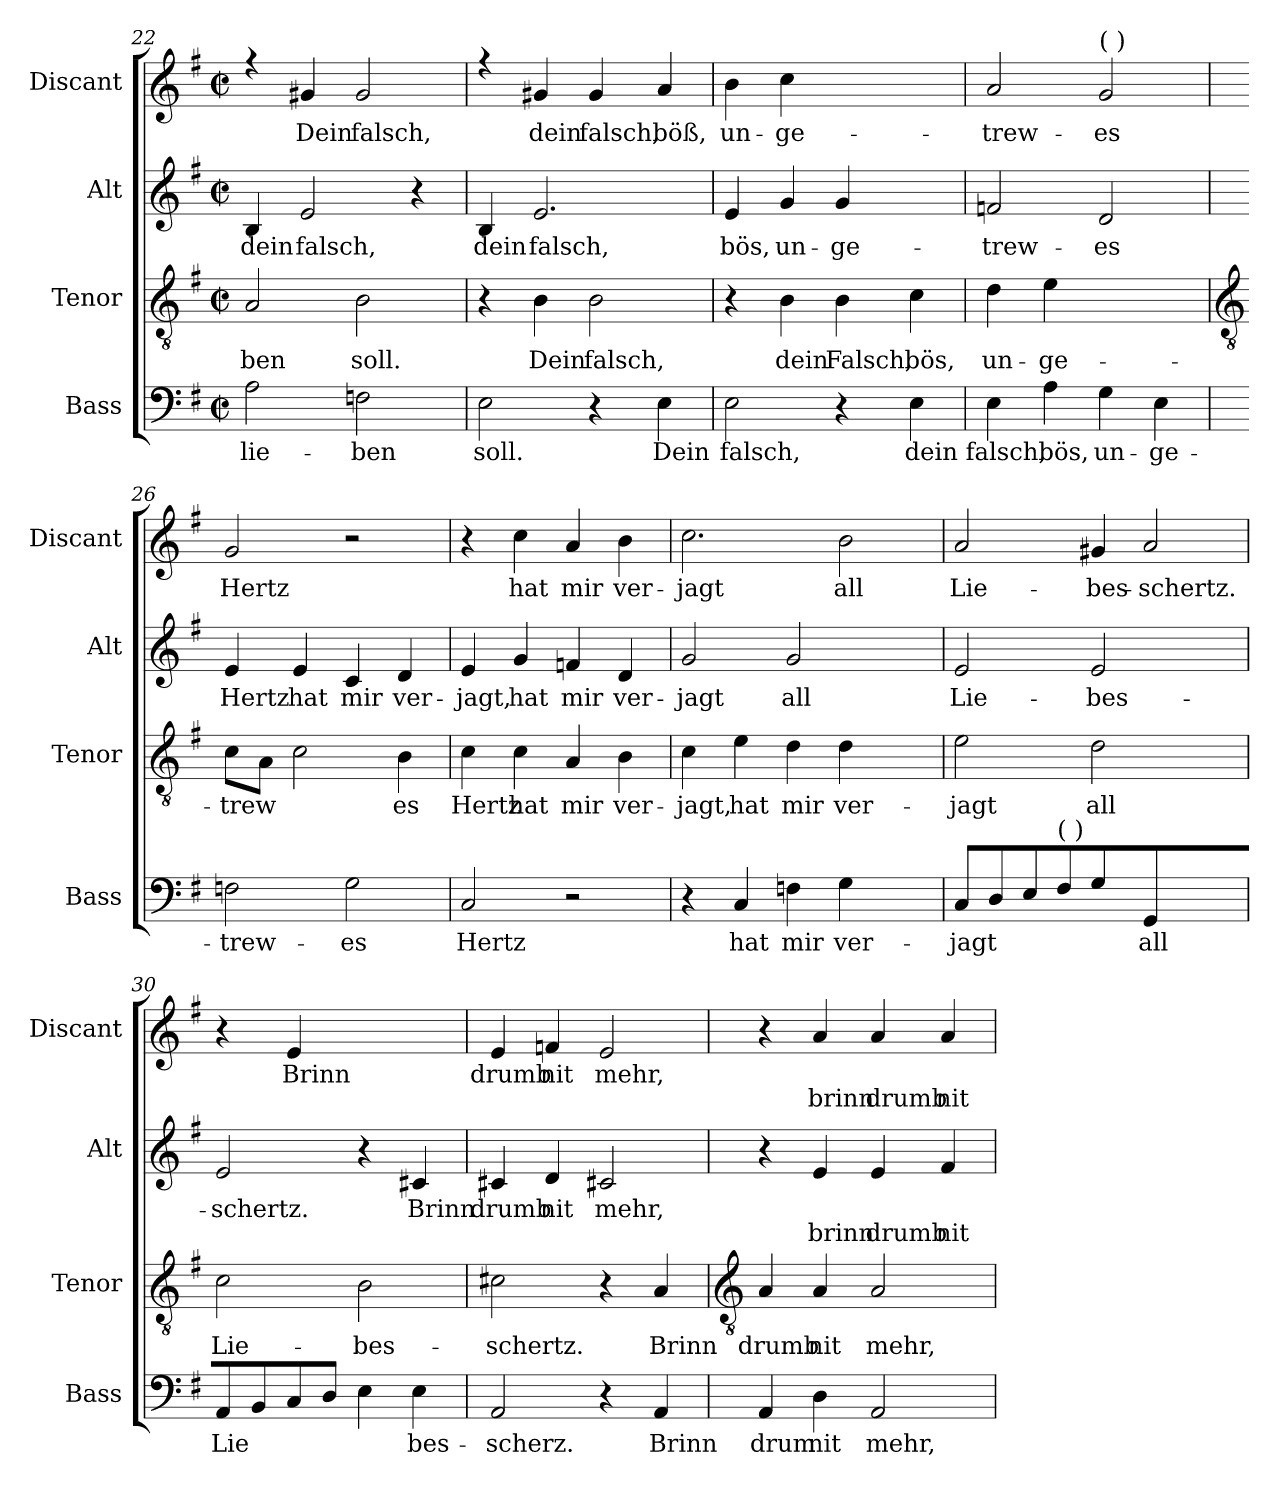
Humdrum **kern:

**kern	**text	**kern	**text	**kern	**text	**text	**kern	**text	**text
*part4	*part4	*part3	*part3	*part2	*part2	*part2	*part1	*part1	*part1
*staff4	*staff4	*staff3	*staff3	*staff2	*staff2	*staff2	*staff1	*staff1	*staff1
*I"Bass	*	*I"Tenor	*	*I"Alt	*	*	*I"Discant	*	*
*I'Bass	*	*I'Tenor	*	*I'Alt	*	*	*I'Discant	*	*
*clefF4	*	*clefGv2	*	*clefG2	*	*	*clefG2	*	*
*k[f#]	*	*k[f#]	*	*k[f#]	*	*	*k[f#]	*	*
*G:	*	*G:	*	*G:	*	*	*G:	*	*
*M2/2	*	*M2/2	*	*M2/2	*	*	*M2/2	*	*
*met(c|)	*	*met(c|)	*	*met(c|)	*	*	*met(c|)	*	*
=22	=22	=22	=22	=22	=22	=22	=22	=22	=22
!	!LO:LY:b	!	!LO:LY:b	!	!LO:LY:b	!	!	!	!
*	*	*	*	*	*	*	*^	*	*
2A	lie-	2A	-ben	4B	dein	.	4r	1ryy	.	.
!	!	!	!	!	!LO:LY:b	!	!	!	!LO:LY:b	!
.	.	.	.	2e	falsch,	.	4g#X	.	Dein	.
!	!LO:LY:b	!	!LO:LY:b	!	!	!	!	!	!LO:LY:b	!
2Fn	-ben	2B	soll.	.	.	.	2g#	.	falsch,	.
.	.	.	.	4r	.	.	.	.	.	.
=23	=23	=23	=23	=23	=23	=23	=23	=23	=23	=23
!	!LO:LY:b	!	!	!	!LO:LY:b	!	!	!	!	!
2E	soll.	4r	.	4B	dein	.	4r	1ryy	.	.
!	!	!	!LO:LY:b	!	!LO:LY:b	!	!	!	!LO:LY:b	!
.	.	4B	Dein	2.e	falsch,	.	4g#X	.	dein	.
!	!	!	!LO:LY:b	!	!	!	!	!	!LO:LY:b	!
4r	.	2B	falsch,	.	.	.	4g#	.	falsch,	.
!	!LO:LY:b	!	!	!	!	!	!	!	!LO:LY:b	!
4E	Dein	.	.	.	.	.	4a	.	böß,	.
=24	=24	=24	=24	=24	=24	=24	=24	=24	=24	=24
!	!LO:LY:b	!	!	!	!LO:LY:b	!	!	!	!LO:LY:b	!
2E	falsch,	4r	.	4e	bös,	.	4b	2ryy	un-	.
!	!	!	!LO:LY:b	!	!LO:LY:b	!	!	!	!LO:LY:b	!
.	.	4B	dein	4g	un-	.	4cc	.	-ge-	.
!	!	!	!LO:LY:b	!	!LO:LY:b	!	!	!	!	!
4r	.	4B	Falsch,	4g	-ge-	.	2ryy	2ryy	.	.
!	!LO:LY:b	!	!LO:LY:b	!	!	!	!	!	!	!
4E	dein	4c	bös,	4ryy	.	.	.	.	.	.
*	*	*	*	*	*	*	*v	*v	*	*
!!LO:LB:g=z
=25	=25	=25	=25	=25	=25	=25	=25	=25	=25
!	!LO:LY:b	!	!LO:LY:b	!	!LO:LY:b	!	!	!LO:LY:b	!
4E	falsch,	4d	un-	2fn	-trew-	.	2a	-trew-	.
!	!LO:LY:b	!	!LO:LY:b	!	!	!	!	!	!
4A	bös,	4e	-ge-	.	.	.	.	.	.
!	!	!	!	!	!	!	!LO:TX:a:t=(  )	!	!
!	!LO:LY:b	!	!	!	!LO:LY:b	!	!	!LO:LY:b	!
4G	un-	2ryy	.	2d	-es	.	2g	-es	.
!	!LO:LY:b	!	!	!	!	!	!	!	!
4E	-ge-	.	.	.	.	.	.	.	.
!!LO:LB:g=z
=26	=26	=26	=26	=26	=26	=26	=26	=26	=26
*	*	*clefGv2	*	*	*	*	*	*	*
!	!LO:LY:b	!	!LO:LY:b	!	!LO:LY:b	!	!	!LO:LY:b	!
2Fn	-trew-	8cL	-trew	4e	Hertz	.	2g	Hertz	.
.	.	8AJ	.	.	.	.	.	.	.
!	!	!	!	!	!LO:LY:b	!	!	!	!
.	.	2c	.	4e	hat	.	.	.	.
!	!LO:LY:b	!	!	!	!LO:LY:b	!	!	!	!
2G	-es	.	.	4c	mir	.	2r	.	.
!	!	!	!LO:LY:b	!	!LO:LY:b	!	!	!	!
.	.	4B	es	4d	ver-	.	.	.	.
=27	=27	=27	=27	=27	=27	=27	=27	=27	=27
!	!LO:LY:b	!	!LO:LY:b	!	!LO:LY:b	!	!	!	!
2C	Hertz	4c	Hertz	4e	-jagt,	.	4r	.	.
!	!	!	!LO:LY:b	!	!LO:LY:b	!	!	!LO:LY:b	!
.	.	4c	hat	4g	hat	.	4cc	hat	.
!	!	!	!LO:LY:b	!	!LO:LY:b	!	!	!LO:LY:b	!
2r	.	4A	mir	4fn	mir	.	4a	mir	.
!	!	!	!LO:LY:b	!	!LO:LY:b	!	!	!LO:LY:b	!
.	.	4B	ver-	4d	ver-	.	4b	ver-	.
=28	=28	=28	=28	=28	=28	=28	=28	=28	=28
!	!	!	!LO:LY:b	!	!LO:LY:b	!	!	!LO:LY:b	!
4r	.	4c	-jagt,	2g	-jagt	.	2.cc	-jagt	.
!	!LO:LY:b	!	!LO:LY:b	!	!	!	!	!	!
4C	hat	4e	hat	.	.	.	.	.	.
!	!LO:LY:b	!	!LO:LY:b	!	!LO:LY:b	!	!	!	!
4Fn	mir	4d	mir	2g	all	.	.	.	.
!	!LO:LY:b	!	!LO:LY:b	!	!	!	!	!LO:LY:b	!
4G	ver-	4d	ver-	.	.	.	2b	all	.
4ryy	.	4ryy	.	4ryy	.	.	.	.	.
=29	=29	=29	=29	=29	=29	=29	=29	=29	=29
!	!LO:LY:b	!	!LO:LY:b	!	!LO:LY:b	!	!	!LO:LY:b	!
8CL	-jagt	2e	-jagt	2e	Lie-	.	2a	Lie-	.
8D	.	.	.	.	.	.	.	.	.
8E	.	.	.	.	.	.	.	.	.
!LO:TX:a:t=(  )	!	!	!	!	!	!	!	!	!
8F#	.	.	.	.	.	.	.	.	.
!	!	!	!LO:LY:b	!	!LO:LY:b	!	!	!LO:LY:b	!
4G	.	2d	all	2e	-bes-	.	4g#X	-bes-	.
!	!LO:LY:b	!	!	!	!	!	!	!LO:LY:b	!
4GG	all	.	.	.	.	.	2a	-schertz.	.
4ryy	.	4ryy	.	4ryy	.	.	.	.	.
=30	=30	=30	=30	=30	=30	=30	=30	=30	=30
!	!LO:LY:b	!	!LO:LY:b	!	!LO:LY:b	!	!	!	!
8AA	Lie	2c	Lie-	2e	-schertz.	.	4r	.	.
8BB	.	.	.	.	.	.	.	.	.
!	!	!	!	!	!	!	!	!LO:LY:b	!
8C	.	.	.	.	.	.	4e	Brinn	.
8DJ	.	.	.	.	.	.	.	.	.
!	!	!	!LO:LY:b	!	!	!	!	!	!
4E	.	2B	-bes-	4r	.	.	2ryy	.	.
!	!LO:LY:b	!	!	!	!LO:LY:b	!	!	!	!
4E	bes-	.	.	4c#X	Brinn	.	.	.	.
!!LO:LB:g=z
=31	=31	=31	=31	=31	=31	=31	=31	=31	=31
!	!LO:LY:b	!	!LO:LY:b	!	!LO:LY:b	!	!	!LO:LY:b	!
2AA	-scherz.	2c#X	-schertz.	4c#	drumb	.	4e	drumb	.
!	!	!	!	!	!LO:LY:b	!	!	!LO:LY:b	!
.	.	.	.	4d	nit	.	4fn	nit	.
!	!	!	!	!	!LO:LY:b	!	!	!LO:LY:b	!
4r	.	4r	.	2c#X	mehr,	.	2e	mehr,	.
!	!LO:LY:b	!	!LO:LY:b	!	!	!	!	!	!
4AA	Brinn	4A	Brinn	.	.	.	.	.	.
!!LO:LB:g=z
=32	=32	=32	=32	=32	=32	=32	=32	=32	=32
*	*	*clefGv2	*	*	*	*	*	*	*
!	!LO:LY:b	!	!LO:LY:b	!	!	!	!	!	!
4AA	drum	4A	drumb	4r	.	.	4r	.	.
!	!LO:LY:b	!	!LO:LY:b	!	!	!LO:LY:b	!	!	!LO:LY:b
4D	nit	4A	nit	4e	.	brinn	4a	.	brinn
!	!LO:LY:b	!	!LO:LY:b	!	!	!LO:LY:b	!	!	!LO:LY:b
2AA	mehr,	2A	mehr,	4e	.	drumb	4a	.	drumb
!	!	!	!	!	!	!LO:LY:b	!	!	!LO:LY:b
.	.	.	.	4f#	.	nit	4a	.	nit
=	=	=	=	=	=	=	=	=	=
*-	*-	*-	*-	*-	*-	*-	*-	*-	*-
